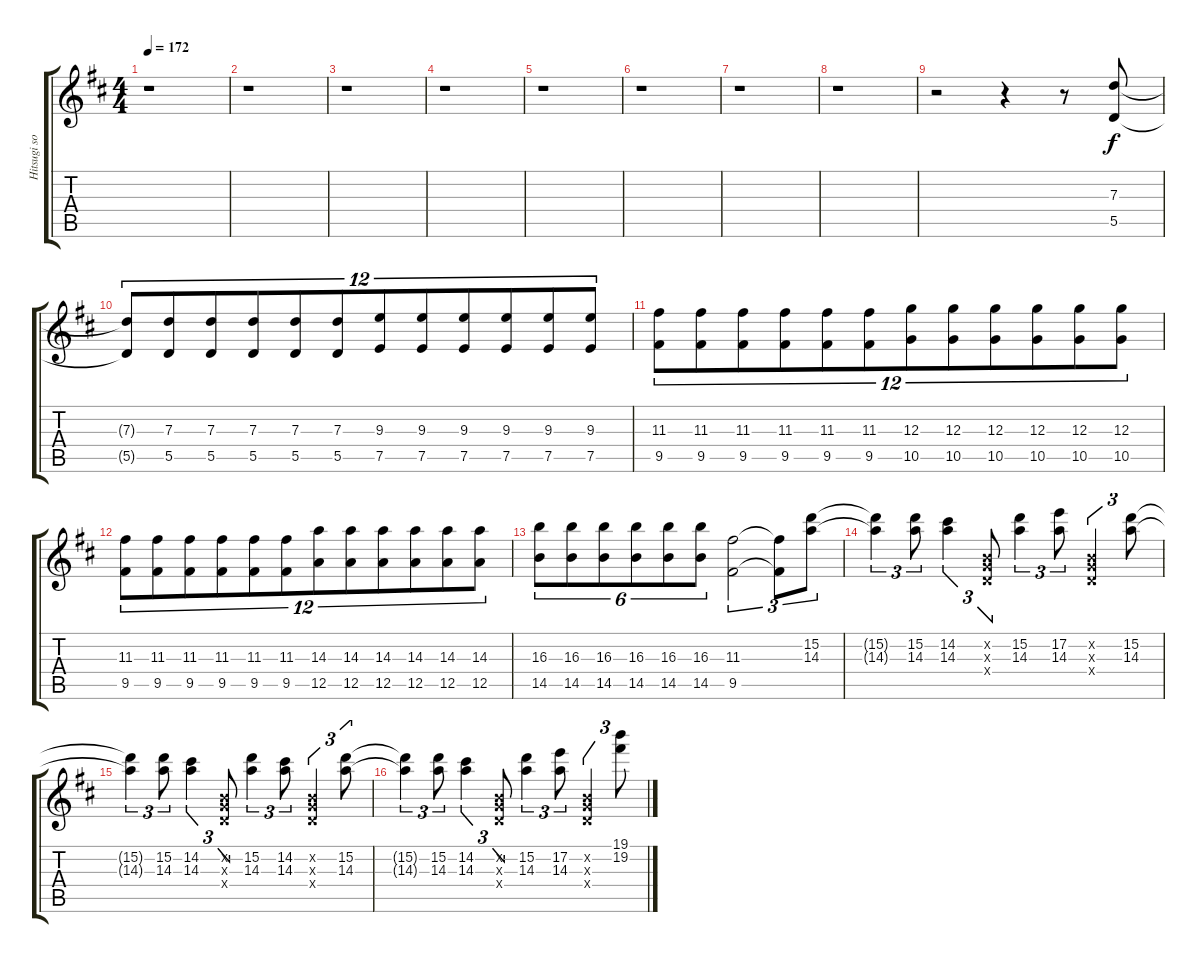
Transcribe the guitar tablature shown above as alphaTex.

\track ("Hitsugi solo" "Hitsugi so") {instrument distortionguitar}
\staff {score tabs}
\tuning (E4 B3 G3 D3 A2 E2) {hide}
\ts (4 4)
\tempo 172
\clef g2
\ks bminor
r.1{dy f} |
r.1 |
r.1 |
r.1 |
r.1 |
r.1 |
r.1 |
r.1 |
r.2 r.4 r.8 (7.3 5.5).8 |
(7.3{t} 5.5{t}).8{tu (12 8)} (7.3 5.5).8{tu (12 8)} (7.3 5.5).8{tu (12 8)} (7.3 5.5).8{tu (12 8)} (7.3 5.5).8{tu (12 8)} (7.3 5.5).8{tu (12 8)} (9.3 7.5).8{tu (12 8)} (9.3 7.5).8{tu (12 8)} (9.3 7.5).8{tu (12 8)} (9.3 7.5).8{tu (12 8)} (9.3 7.5).8{tu (12 8)} (9.3 7.5).8{tu (12 8)} |
(11.3 9.5).8{tu (12 8)} (11.3 9.5).8{tu (12 8)} (11.3 9.5).8{tu (12 8)} (11.3 9.5).8{tu (12 8)} (11.3 9.5).8{tu (12 8)} (11.3 9.5).8{tu (12 8)} (12.3 10.5).8{tu (12 8)} (12.3 10.5).8{tu (12 8)} (12.3 10.5).8{tu (12 8)} (12.3 10.5).8{tu (12 8)} (12.3 10.5).8{tu (12 8)} (12.3 10.5).8{tu (12 8)} |
(11.3 9.5).8{tu (12 8)} (11.3 9.5).8{tu (12 8)} (11.3 9.5).8{tu (12 8)} (11.3 9.5).8{tu (12 8)} (11.3 9.5).8{tu (12 8)} (11.3 9.5).8{tu (12 8)} (14.3 12.5).8{tu (12 8)} (14.3 12.5).8{tu (12 8)} (14.3 12.5).8{tu (12 8)} (14.3 12.5).8{tu (12 8)} (14.3 12.5).8{tu (12 8)} (14.3 12.5).8{tu (12 8)} |
(16.3 14.5).8{tu (6 4)} (16.3 14.5).8{tu (6 4)} (16.3 14.5).8{tu (6 4)} (16.3 14.5).8{tu (6 4)} (16.3 14.5).8{tu (6 4)} (16.3 14.5).8{tu (6 4)} (11.3 9.5).2{tu (3 2)} (11.3{t} 9.5{t}).8{tu (3 2)} (15.2 14.3).8{tu (3 2)} |
(15.2{t} 14.3{t}).4{tu (3 2)} (15.2 14.3).8{tu (3 2)} (14.2 14.3).4{tu (3 2)} (0.2{x} 0.3{x} 0.4{x}).8{tu (3 2)} (15.2 14.3).4{tu (3 2)} (17.2 14.3).8{tu (3 2)} (0.2{x} 0.3{x} 0.4{x}).4{tu (3 2)} (15.2 14.3).8{tu (3 2)} |
(15.2{t} 14.3{t}).4{tu (3 2)} (15.2 14.3).8{tu (3 2)} (14.2 14.3).4{tu (3 2)} (0.2{x} 0.3{x} 0.4{x}).8{tu (3 2)} (15.2 14.3).4{tu (3 2)} (14.2 14.3).8{tu (3 2)} (0.2{x} 0.3{x} 0.4{x}).4{tu (3 2)} (15.2 14.3).8{tu (3 2)} |
(15.2{t} 14.3{t}).4{tu (3 2)} (15.2 14.3).8{tu (3 2)} (14.2 14.3).4{tu (3 2)} (0.2{x} 0.3{x} 0.4{x}).8{tu (3 2)} (15.2 14.3).4{tu (3 2)} (17.2 14.3).8{tu (3 2)} (0.2{x} 0.3{x} 0.4{x}).4{tu (3 2)} (19.1 19.2).8{tu (3 2)}
